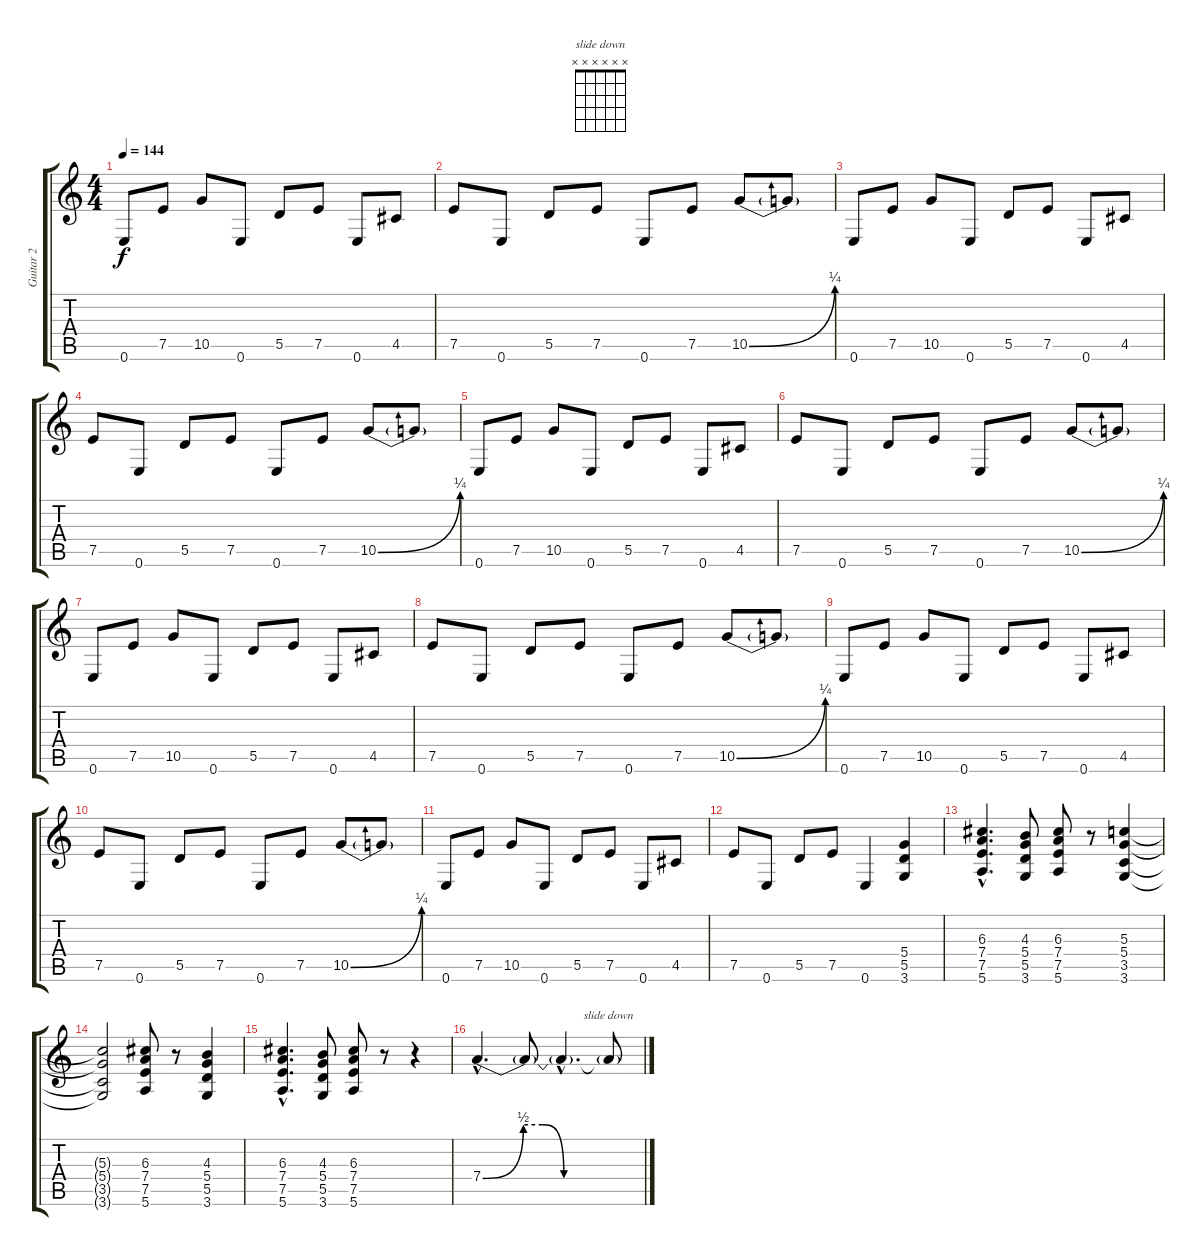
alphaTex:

\track ("Guitar 2" "Guitar 2") {instrument overdrivenguitar}
\staff {score tabs}
\tuning (E4 B3 G3 D3 A2 E2) {hide}
\chord ("slide down" x x x x x x)
\ts (4 4)
\tempo 144
\clef g2
\ks c
0.6.8{dy f} 7.5.8 10.5.8 0.6.8 5.5.8 7.5.8 0.6.8 4.5.8 |
7.5.8 0.6.8 5.5.8 7.5.8 0.6.8 7.5.8 10.5{be (bend 0 0 60 1)}.8 10.5{t}.8 |
0.6.8 7.5.8 10.5.8 0.6.8 5.5.8 7.5.8 0.6.8 4.5.8 |
7.5.8 0.6.8 5.5.8 7.5.8 0.6.8 7.5.8 10.5{be (bend 0 0 60 1)}.8 10.5{t}.8 |
0.6.8 7.5.8 10.5.8 0.6.8 5.5.8 7.5.8 0.6.8 4.5.8 |
7.5.8 0.6.8 5.5.8 7.5.8 0.6.8 7.5.8 10.5{be (bend 0 0 60 1)}.8 10.5{t}.8 |
0.6.8 7.5.8 10.5.8 0.6.8 5.5.8 7.5.8 0.6.8 4.5.8 |
7.5.8 0.6.8 5.5.8 7.5.8 0.6.8 7.5.8 10.5{be (bend 0 0 60 1)}.8 10.5{t}.8 |
0.6.8 7.5.8 10.5.8 0.6.8 5.5.8 7.5.8 0.6.8 4.5.8 |
7.5.8 0.6.8 5.5.8 7.5.8 0.6.8 7.5.8 10.5{be (bend 0 0 60 1)}.8 10.5{t}.8 |
0.6.8 7.5.8 10.5.8 0.6.8 5.5.8 7.5.8 0.6.8 4.5.8 |
7.5.8 0.6.8 5.5.8 7.5.8 0.6.4 (5.4 5.5 3.6).4 |
(6.3{hac} 7.4{hac} 7.5{hac} 5.6{hac}).4{d} (4.3 5.4 5.5 3.6).8 (6.3 7.4 7.5 5.6).8 r.8 (5.3 5.4 3.5 3.6).4 |
(5.3{t} 5.4{t} 3.5{t} 3.6{t}).2 (6.3 7.4 7.5 5.6).8 r.8 (4.3 5.4 5.5 3.6).4 |
(6.3{hac} 7.4{hac} 7.5{hac} 5.6{hac}).4{d} (4.3 5.4 5.5 3.6).8 (6.3 7.4 7.5 5.6).8 r.8 r.4 |
7.4{be (custom 0 0 15 2 22 2 30 0 60 0) hac}.4{d} 7.4{t}.8 7.4{hac t}.4{d} 7.4{t}.8{ch "slide down"}
